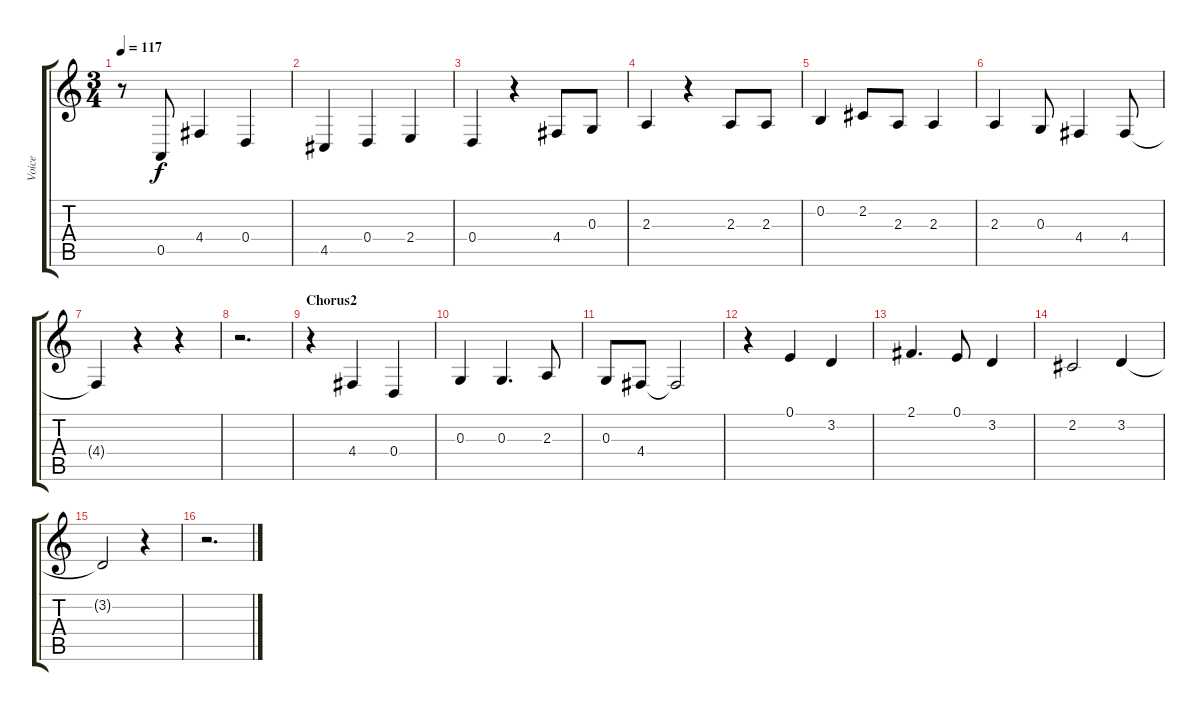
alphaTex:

\track ("Voice" "Voice") {instrument clarinet}
\staff {score tabs}
\tuning (E4 B3 G3 D3 A2 E2) {hide}
\ts (3 4)
\tempo 117
\clef g2
\ks c
r.8{dy f} 0.5.8 4.4.4 0.4.4 |
4.5.4 0.4.4 2.4.4 |
0.4.4 r.4 4.4.8 0.3.8 |
2.3.4 r.4 2.3.8 2.3.8 |
0.2.4 2.2.8 2.3.8 2.3.4 |
2.3.4 0.3.8 4.4.4 4.4.8 |
4.4{t}.4 r.4 r.4 |
r.2{d} |
\section ("" "Chorus2")
r.4 4.4.4{volume 16} 0.4.4 |
0.3.4 0.3.4{d} 2.3.8 |
0.3.8 4.4.8 4.4{t}.2 |
r.4 0.1.4 3.2.4 |
2.1.4{d} 0.1.8 3.2.4 |
2.2.2 3.2.4 |
3.2{t}.2 r.4 |
r.2{d}
